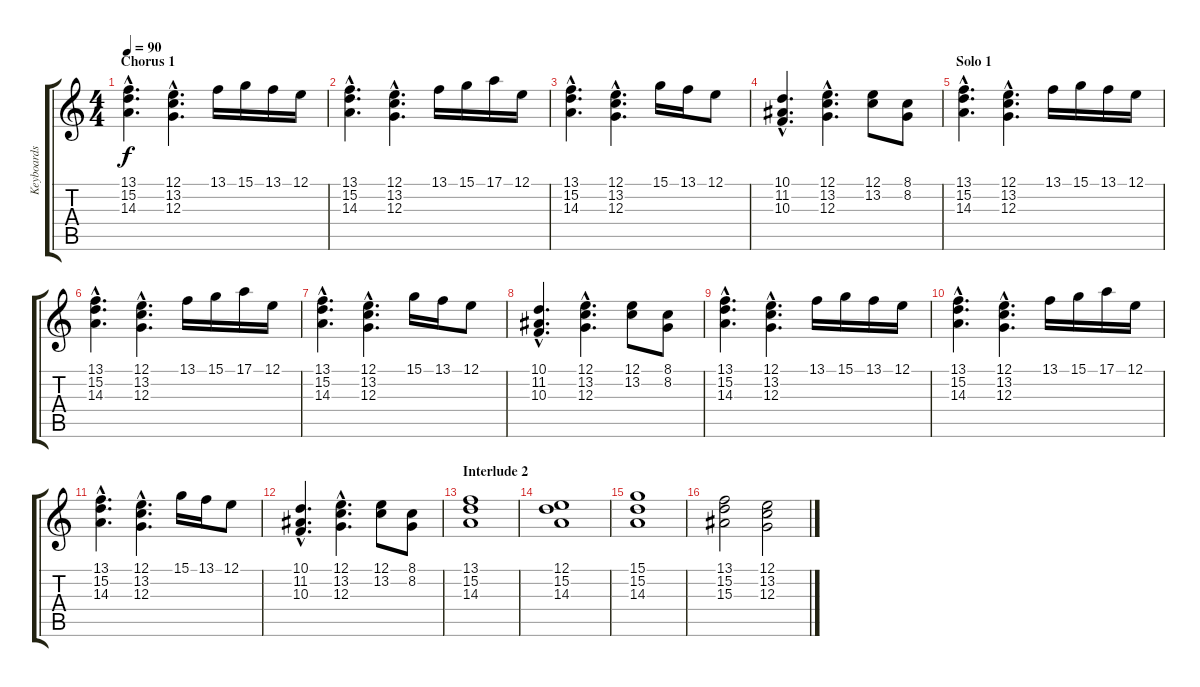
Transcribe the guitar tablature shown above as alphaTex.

\track ("Keyboards (1)" "Keyboards ") {instrument stringensemble1}
\staff {score tabs}
\tuning (E4 B3 G3 D3 A2 E2) {hide}
\ts (4 4)
\section ("" "Chorus 1")
\tempo 90
\clef g2
\ks c
(13.1{hac} 15.2{hac} 14.3{hac}).4{d dy f} (12.1{hac} 13.2{hac} 12.3{hac}).4{d} 13.1.16 15.1.16 13.1.16 12.1.16 |
(13.1{hac} 15.2{hac} 14.3{hac}).4{d} (12.1{hac} 13.2{hac} 12.3{hac}).4{d} 13.1.16 15.1.16 17.1.16 12.1.16 |
(13.1{hac} 15.2{hac} 14.3{hac}).4{d} (12.1{hac} 13.2{hac} 12.3{hac}).4{d} 15.1.16 13.1.16 12.1.8 |
(10.1{hac} 11.2{hac} 10.3{hac}).4{d} (12.1{hac} 13.2{hac} 12.3{hac}).4{d} (12.1 13.2).8 (8.1 8.2).8 |
\section ("" "Solo 1")
(13.1{hac} 15.2{hac} 14.3{hac}).4{d volume 9} (12.1{hac} 13.2{hac} 12.3{hac}).4{d} 13.1.16 15.1.16 13.1.16 12.1.16 |
(13.1{hac} 15.2{hac} 14.3{hac}).4{d} (12.1{hac} 13.2{hac} 12.3{hac}).4{d} 13.1.16 15.1.16 17.1.16 12.1.16 |
(13.1{hac} 15.2{hac} 14.3{hac}).4{d} (12.1{hac} 13.2{hac} 12.3{hac}).4{d} 15.1.16 13.1.16 12.1.8 |
(10.1{hac} 11.2{hac} 10.3{hac}).4{d} (12.1{hac} 13.2{hac} 12.3{hac}).4{d} (12.1 13.2).8 (8.1 8.2).8 |
(13.1{hac} 15.2{hac} 14.3{hac}).4{d} (12.1{hac} 13.2{hac} 12.3{hac}).4{d} 13.1.16 15.1.16 13.1.16 12.1.16 |
(13.1{hac} 15.2{hac} 14.3{hac}).4{d} (12.1{hac} 13.2{hac} 12.3{hac}).4{d} 13.1.16 15.1.16 17.1.16 12.1.16 |
(13.1{hac} 15.2{hac} 14.3{hac}).4{d} (12.1{hac} 13.2{hac} 12.3{hac}).4{d} 15.1.16 13.1.16 12.1.8 |
(10.1{hac} 11.2{hac} 10.3{hac}).4{d volume 7} (12.1{hac} 13.2{hac} 12.3{hac}).4{d} (12.1 13.2).8 (8.1 8.2).8 |
\section ("" "Interlude 2")
(13.1 15.2 14.3).1 |
(12.1 15.2 14.3).1 |
(15.1 15.2 14.3).1 |
(13.1 15.2 15.3).2 (12.1 13.2 12.3).2
